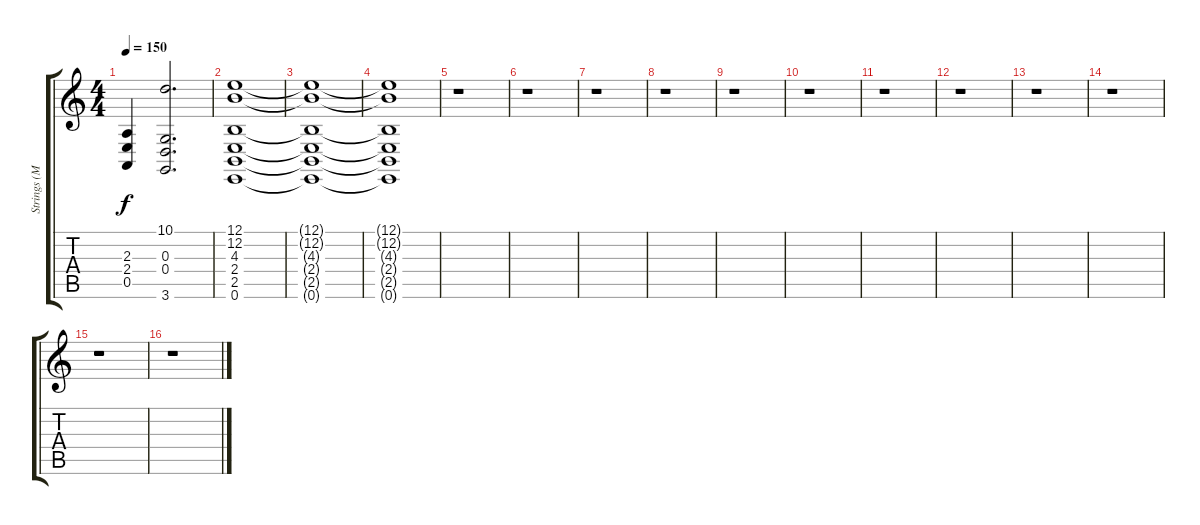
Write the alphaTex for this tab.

\track ("Strings (MIDI)" "Strings (M") {instrument violin}
\staff {score tabs}
\tuning (E4 B3 G3 D3 A2 E2) {hide}
\ts (4 4)
\tempo 150
\clef g2
\ks c
(2.3{t} 2.4{t} 0.5{t}).4{dy f} (10.1 0.3 0.4 3.6).2{d} |
(12.1 12.2 4.3 2.4 2.5 0.6).1 |
(12.1{t} 12.2{t} 4.3{t} 2.4{t} 2.5{t} 0.6{t}).1 |
(12.1{t} 12.2{t} 4.3{t} 2.4{t} 2.5{t} 0.6{t}).1 |
r.1 |
r.1 |
r.1 |
r.1 |
r.1 |
r.1 |
r.1 |
r.1 |
r.1 |
r.1 |
r.1 |
r.1
